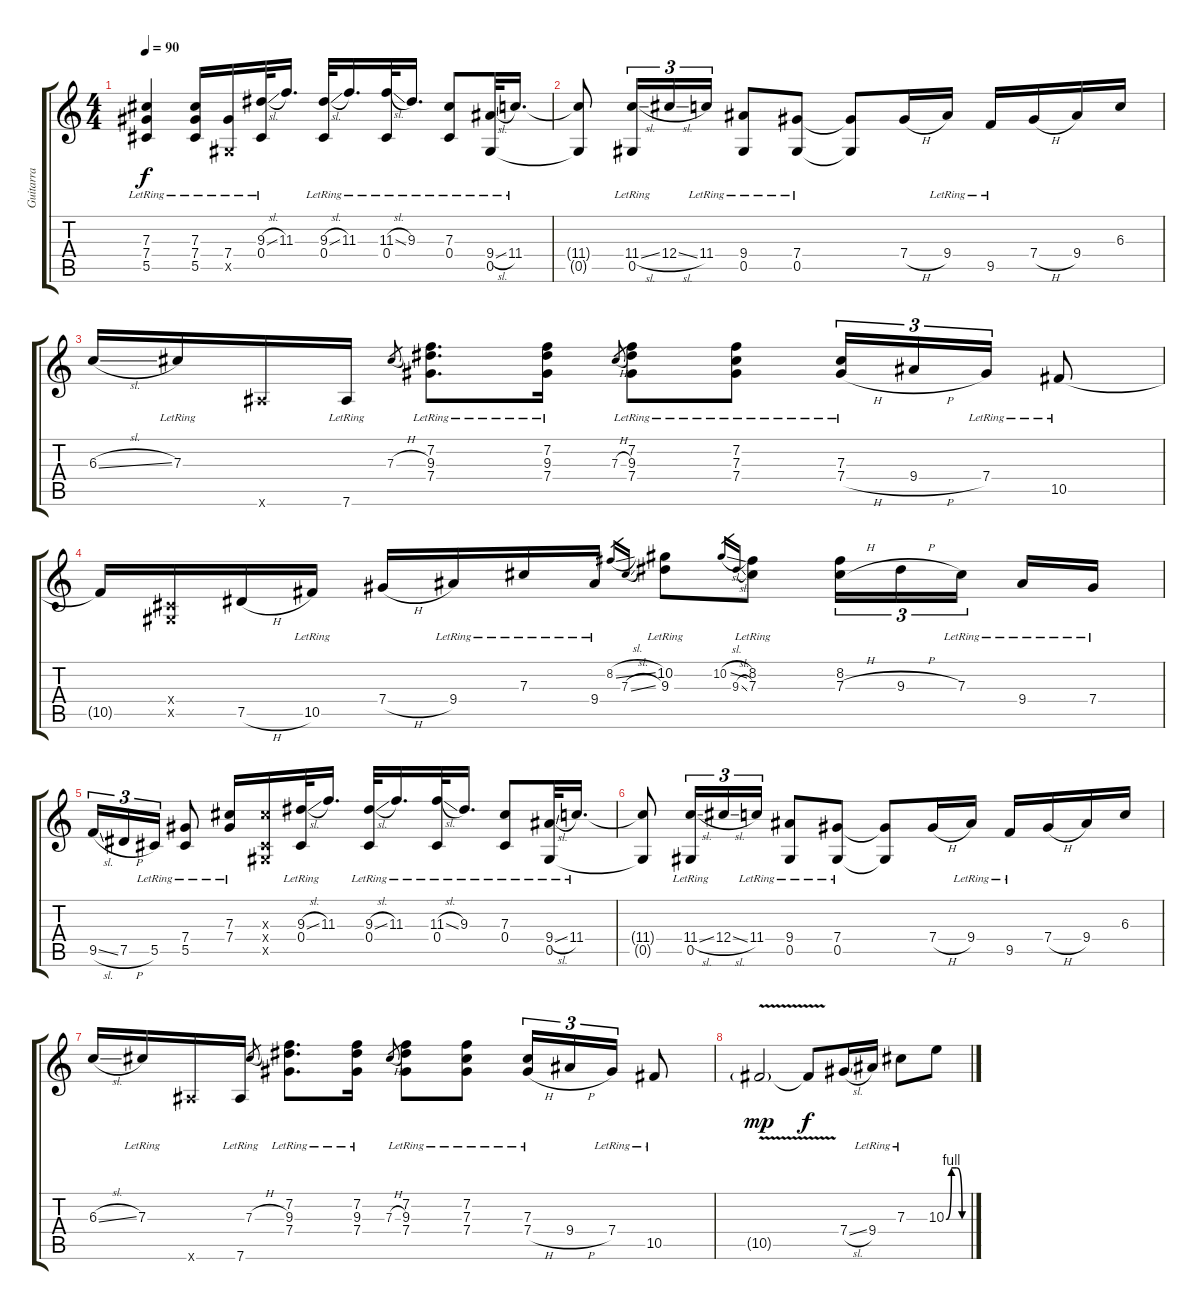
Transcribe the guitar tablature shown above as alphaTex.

\track ("Guitarra" "Guitarra") {instrument electricguitarclean}
\staff {score tabs}
\tuning (Eb4 Bb3 Gb3 Db3 Ab2 Eb2) {hide}
\ts (4 4)
\tempo 90
\clef g2
\ks c
(7.3{lr} 7.4{lr} 5.5{lr}).4{dy f} (7.3{lr} 7.4{lr} 5.5{lr}).16 (7.4{lr} 0.5{x}).16 (9.3{sl} 0.4{lr}).32 11.3.16{d} (9.3{sl} 0.4{lr}).32 11.3{lr}.16{d} (11.3{sl} 0.4{lr}).32 9.3{lr}.16{d} (7.3{lr} 0.4{lr}).8 (9.4{sl} 0.5{lr}).32 11.4{lr}.16{d} |
(11.4{t} 0.5{t}).8 (11.4{sl} 0.5{lr}).16{tu (3 2)} 12.4{sl}.16{tu (3 2)} 11.4{lr}.16{tu (3 2)} (9.4{lr} 0.5{lr}).8 (7.4{lr} 0.5{lr}).8 (7.4{t} 0.5{t}).8 7.4{h}.16 9.4{lr}.16 9.5{lr}.16 7.4{h}.16 9.4.16 6.3.16 |
6.3{sl}.16 7.3{lr}.16 7.6{x}.16 7.6{lr}.16 7.3{h}.8{gr} (7.2{lr} 9.3 7.4{lr}).8{d} (7.2{lr} 9.3{lr} 7.4{lr}).16 7.3{h}.8{gr} (7.2{lr} 9.3 7.4{lr}).8 (7.2{lr} 7.3{lr} 7.4{lr}).8 (7.3{lr} 7.4{h}).16{tu (3 2)} 9.4{h}.16{tu (3 2)} 7.4{lr}.16{tu (3 2)} 10.5{lr}.8 |
10.5{t}.16 (0.4{x} 0.5{x}).16 7.5{h}.16 10.5{lr}.16 7.4{h}.16 9.4{lr}.16 7.3{lr}.16 9.4{lr}.16 8.2{sl}.16{gr} 7.3{sl}.16{gr} (10.2{lr} 9.3{lr}).8 10.2{sl}.16{gr} 9.3{sl}.16{gr} (8.2{lr} 7.3{lr}).8 (8.2 7.3{h}).16{tu (3 2)} 9.3{h}.16{tu (3 2)} 7.3{lr}.16{tu (3 2) beam splitsecondary} 9.4{lr}.16 7.4{lr}.16 |
9.5{sl}.16{tu (3 2)} 7.5{h}.16{tu (3 2)} 5.5{lr}.16{tu (3 2)} (7.4 5.5{lr}).8 (7.3{lr} 7.4{lr}).16 (7.3{x} 0.4{x} 0.5{x}).16 (9.3{sl} 0.4{lr}).32 11.3.16{d} (9.3{sl} 0.4{lr}).32 11.3{lr}.16{d} (11.3{sl} 0.4{lr}).32 9.3{lr}.16{d} (7.3{lr} 0.4{lr}).8 (9.4{sl} 0.5{lr}).32 11.4{lr}.16{d} |
(11.4{t} 0.5{t}).8 (11.4{sl} 0.5{lr}).16{tu (3 2)} 12.4{sl}.16{tu (3 2)} 11.4{lr}.16{tu (3 2)} (9.4{lr} 0.5{lr}).8 (7.4{lr} 0.5{lr}).8 (7.4{t} 0.5{t}).8 7.4{h}.16 9.4{lr}.16 9.5{lr}.16 7.4{h}.16 9.4.16 6.3.16 |
6.3{sl}.16 7.3{lr}.16 7.6{x}.16 7.6{lr}.16 7.3{h}.8{gr} (7.2{lr} 9.3 7.4{lr}).8{d} (7.2{lr} 9.3{lr} 7.4{lr}).16 7.3{h}.8{gr} (7.2{lr} 9.3 7.4{lr}).8 (7.2{lr} 7.3{lr} 7.4{lr}).8 (7.3{lr} 7.4{h}).16{tu (3 2)} 9.4{h}.16{tu (3 2)} 7.4{lr}.16{tu (3 2)} 10.5{lr}.8 |
10.5{v g}.2{dy mp} 10.5{t}.8{dy f} 7.4{sl}.16 9.4{lr}.16 7.3{lr}.8 10.3{be (custom 0 0 15 4 30 4 45 0 60 0)}.8
